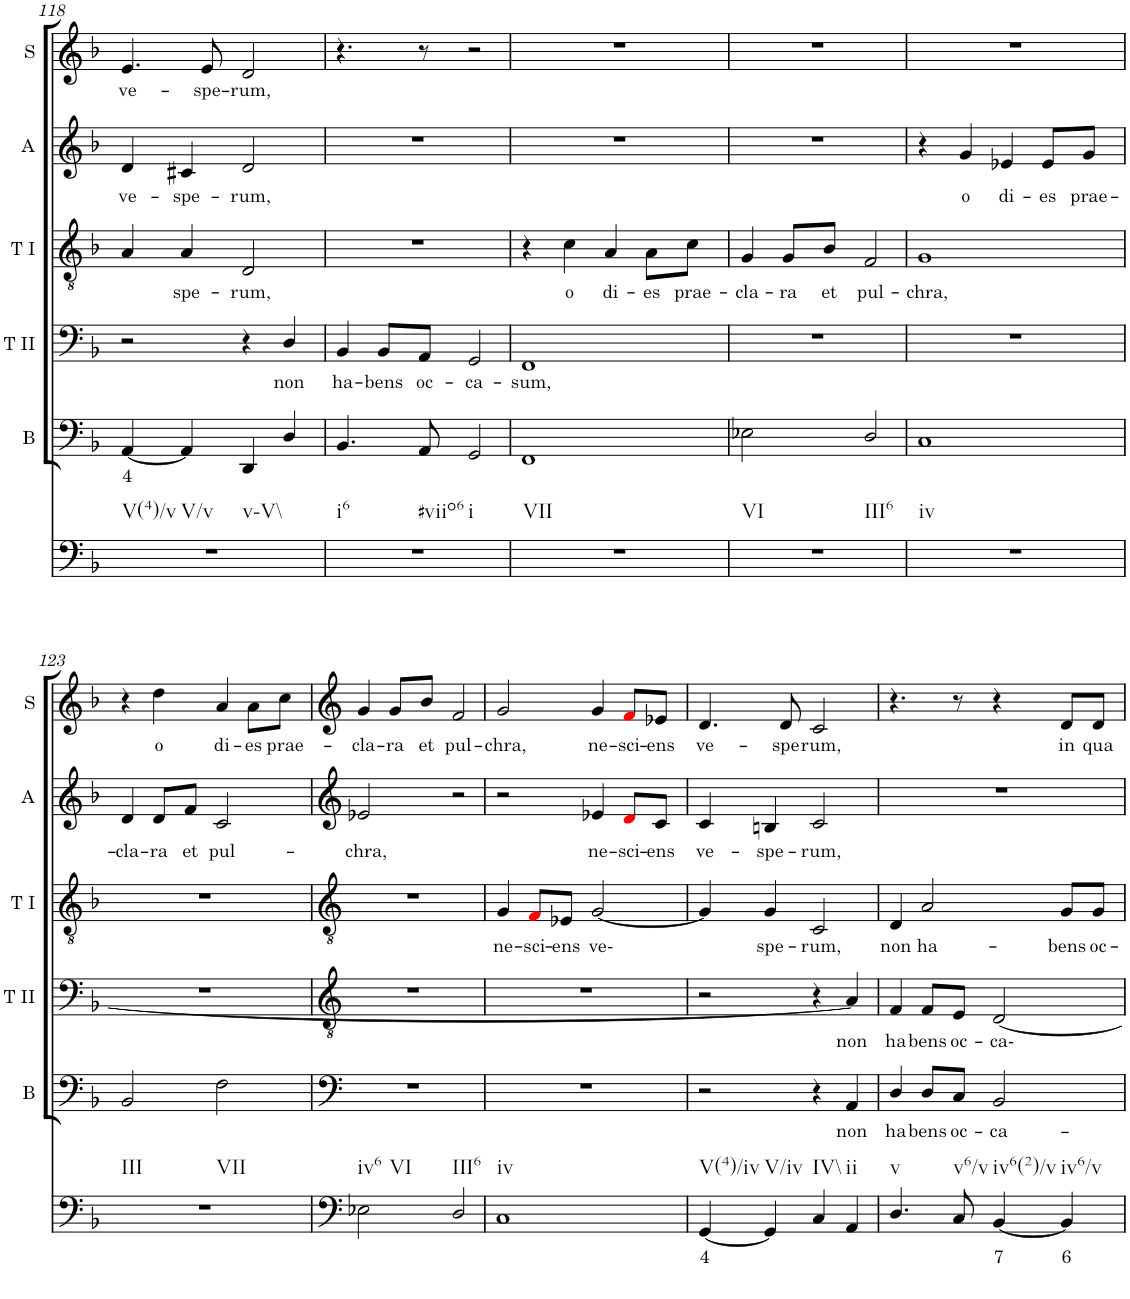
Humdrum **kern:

**kern	**text	**kern	**text	**kern	**text	**kern	**text	**kern	**text	**kern	**text
*part6	*part6	*part5	*part5	*part4	*part4	*part3	*part3	*part2	*part2	*part1	*part1
*staff6	*staff6	*staff5	*staff5	*staff4	*staff4	*staff3	*staff3	*staff2	*staff2	*staff1	*staff1
*I"Continuo	*	*I"Bass	*	*I"Tenor II	*	*I"Tenor I	*	*I"Alto	*	*I"Soprano	*
*	*	*I'B	*	*I'T II	*	*I'T I	*	*I'A	*	*I'S	*
!!LO:PB:g=z
*clefF4	*	*clefF4	*	*clefF4	*	*clefF4	*	*clefF4	*	*clefF4	*
*k[b-]	*	*k[b-]	*	*k[b-]	*	*k[b-]	*	*k[b-]	*	*k[b-]	*
*	*	*	*	*	*	*	*	*M4/4	*	*M4/4	*
=118	=118	=118	=118	=118	=118	=118	=118	=118	=118	=118	=118
!LO:TX:b:t=V(4)/v	!	!	!	!	!	!	!	!	!	!	!
!LO:TX:b:t=V/v	!	!	!	!	!	!	!	!	!	!	!
!LO:TX:b:t=v\\-V\\	!	!	!	!	!	!	!	!	!	!	!
!	!	!	!LO:LY:b	!	!	!	!	!	!LO:LY:b	!	!LO:LY:b
1r	.	[4AA/	4	2r	.	4A/	.	4d/	ve-	4.e/	ve-
!	!	!	!	!	!	!	!LO:LY:b	!	!LO:LY:b	!	!
.	.	4AA/]	.	.	.	4A/	spe-	4c#X/	spe-	.	.
!	!	!	!	!	!	!	!	!	!	!	!LO:LY:b
.	.	.	.	.	.	.	.	.	.	8e/	spe-
!	!	!	!	!	!	!	!LO:LY:b	!	!LO:LY:b	!	!LO:LY:b
.	.	4DD/	.	4r	.	2D/	rum,	2d/	rum,	2d/	rum,
!	!	!	!	!	!LO:LY:b	!	!	!	!	!	!
.	.	4D/	.	4D/	non	.	.	.	.	.	.
=119	=119	=119	=119	=119	=119	=119	=119	=119	=119	=119	=119
!LO:TX:b:t=i6	!	!	!	!	!	!	!	!	!	!	!
!LO:TX:b:t=#viio6	!	!	!	!	!	!	!	!	!	!	!
!LO:TX:b:t=i	!	!	!	!	!	!	!	!	!	!	!
!	!	!	!	!	!LO:LY:b	!	!	!	!	!	!
1r	.	4.BB-/	.	4BB-/	ha-	1r	.	1r	.	4.r	.
!	!	!	!	!	!LO:LY:b	!	!	!	!	!	!
.	.	.	.	8BB-/L	bens	.	.	.	.	.	.
!	!	!	!	!	!LO:LY:b	!	!	!	!	!	!
.	.	8AA/	.	8AA/J	oc-	.	.	.	.	8r	.
!	!	!	!	!	!LO:LY:b	!	!	!	!	!	!
.	.	2GG/	.	2GG/	ca-	.	.	.	.	2r	.
=120	=120	=120	=120	=120	=120	=120	=120	=120	=120	=120	=120
!LO:TX:b:t=VII	!	!	!	!	!	!	!	!	!	!	!
!	!	!	!	!	!LO:LY:b	!	!	!	!	!	!
1r	.	1FF	.	1FF	sum,	4r	.	1r	.	1r	.
!	!	!	!	!	!	!	!LO:LY:b	!	!	!	!
.	.	.	.	.	.	4c\	o	.	.	.	.
!	!	!	!	!	!	!	!LO:LY:b	!	!	!	!
.	.	.	.	.	.	4A/	di-	.	.	.	.
!	!	!	!	!	!	!	!LO:LY:b	!	!	!	!
.	.	.	.	.	.	8A\L	es	.	.	.	.
!	!	!	!	!	!	!	!LO:LY:b	!	!	!	!
.	.	.	.	.	.	8c\J	prae-	.	.	.	.
=121	=121	=121	=121	=121	=121	=121	=121	=121	=121	=121	=121
!LO:TX:b:t=VI	!	!	!	!	!	!	!	!	!	!	!
!LO:TX:b:t=III6	!	!	!	!	!	!	!	!	!	!	!
!	!	!	!	!	!	!	!LO:LY:b	!	!	!	!
1r	.	2E-X\	.	1r	.	4G/	cla-	1r	.	1r	.
!	!	!	!	!	!	!	!LO:LY:b	!	!	!	!
.	.	.	.	.	.	8G/L	ra	.	.	.	.
!	!	!	!	!	!	!	!LO:LY:b	!	!	!	!
.	.	.	.	.	.	8B-/J	et	.	.	.	.
!	!	!	!	!	!	!	!LO:LY:b	!	!	!	!
.	.	2D/	.	.	.	2F/	pul-	.	.	.	.
=122	=122	=122	=122	=122	=122	=122	=122	=122	=122	=122	=122
!LO:TX:b:t=iv	!	!	!	!	!	!	!	!	!	!	!
!	!	!	!	!	!	!	!LO:LY:b	!	!	!	!
1r	.	1C	.	1r	.	1G	chra,	4r	.	1r	.
!	!	!	!	!	!	!	!	!	!LO:LY:b	!	!
.	.	.	.	.	.	.	.	4g/	o	.	.
!	!	!	!	!	!	!	!	!	!LO:LY:b	!	!
.	.	.	.	.	.	.	.	4e-X/	di-	.	.
!	!	!	!	!	!	!	!	!	!LO:LY:b	!	!
.	.	.	.	.	.	.	.	8e-/L	es	.	.
!	!	!	!	!	!	!	!	!	!LO:LY:b	!	!
.	.	.	.	.	.	.	.	8g/J	prae-	.	.
!!LO:LB:g=z
=123	=123	=123	=123	=123	=123	=123	=123	=123	=123	=123	=123
!LO:TX:b:t=III	!	!	!	!	!	!	!	!	!	!	!
!LO:TX:b:t=VII	!	!	!	!	!	!	!	!	!	!	!
!	!	!	!	!	!	!	!	!	!LO:LY:b	!	!
1r	.	2BB-/	.	1r	.	1r	.	4d/	cla-	4r	.
!	!	!	!	!	!	!	!	!	!LO:LY:b	!	!LO:LY:b
.	.	.	.	.	.	.	.	8d/L	ra	4dd\	o
!	!	!	!	!	!	!	!	!	!LO:LY:b	!	!
.	.	.	.	.	.	.	.	8f/J	et	.	.
!	!	!	!	!	!	!	!	!	!LO:LY:b	!	!LO:LY:b
.	.	2F\	.	.	.	.	.	2c/	pul-	4a/	di-
!	!	!	!	!	!	!	!	!	!	!	!LO:LY:b
.	.	.	.	.	.	.	.	.	.	8a\L	es
!	!	!	!	!	!	!	!	!	!	!	!LO:LY:b
.	.	.	.	.	.	.	.	.	.	8cc\J	prae-
=124	=124	=124	=124	=124	=124	=124	=124	=124	=124	=124	=124
!LO:TX:b:t=iv6	!	!	!	!	!	!	!	!	!	!	!
!LO:TX:b:t=VI	!	!	!	!	!	!	!	!	!	!	!
!	!	!	!	!	!	!	!	!	!LO:LY:b	!	!LO:LY:b
2E-X\	.	1r	.	1r	.	1r	.	2e-X/	chra,	4g/	cla-
!	!	!	!	!	!	!	!	!	!	!	!LO:LY:b
.	.	.	.	.	.	.	.	.	.	8g/L	ra
!	!	!	!	!	!	!	!	!	!	!	!LO:LY:b
.	.	.	.	.	.	.	.	.	.	8b-/J	et
!LO:TX:b:t=III6	!	!	!	!	!	!	!	!	!	!	!
!	!	!	!	!	!	!	!	!	!	!	!LO:LY:b
2D/	.	.	.	.	.	.	.	2r	.	2f/	pul-
=125	=125	=125	=125	=125	=125	=125	=125	=125	=125	=125	=125
!LO:TX:b:t=iv	!	!	!	!	!	!	!	!	!	!	!
!	!	!	!	!	!	!	!LO:LY:b	!	!	!	!LO:LY:b
1C	.	1r	.	1r	.	4G/	ne-	2r	.	2g/	chra,
!	!	!	!	!	!	!	!LO:LY:b	!	!	!	!
.	.	.	.	.	.	8Fi/L	sci-	.	.	.	.
!	!	!	!	!	!	!	!LO:LY:b	!	!	!	!
.	.	.	.	.	.	8E-X/J	ens	.	.	.	.
!	!	!	!	!	!	!	!LO:LY:b	!	!LO:LY:b	!	!LO:LY:b
.	.	.	.	.	.	[2G/	ve-	4e-X/	ne-	4g/	ne-
!	!	!	!	!	!	!	!	!	!LO:LY:b	!	!LO:LY:b
.	.	.	.	.	.	.	.	8di/L	sci-	8fi/L	sci-
!	!	!	!	!	!	!	!	!	!LO:LY:b	!	!LO:LY:b
.	.	.	.	.	.	.	.	8c/J	ens	8e-X/J	ens
=126	=126	=126	=126	=126	=126	=126	=126	=126	=126	=126	=126
!LO:TX:b:t=V(4)/iv	!	!	!	!	!	!	!	!	!	!	!
!	!LO:LY:b	!	!	!	!	!	!	!	!LO:LY:b	!	!LO:LY:b
[4GG/	4	2r	.	2r	.	4G/]	.	4c/	ve-	4.d/	ve-
!LO:TX:b:t=V/iv	!	!	!	!	!	!	!	!	!	!	!
!	!	!	!	!	!	!	!LO:LY:b	!	!LO:LY:b	!	!
4GG/]	.	.	.	.	.	4G/	spe-	4Bn/	spe-	.	.
!	!	!	!	!	!	!	!	!	!	!	!LO:LY:b
.	.	.	.	.	.	.	.	.	.	8d/	spe-
!LO:TX:b:t=IV\\	!	!	!	!	!	!	!	!	!	!	!
!	!	!	!	!	!	!	!LO:LY:b	!	!LO:LY:b	!	!LO:LY:b
4C/	.	4r	.	4r	.	2C/	rum,	2c/	rum,	2c/	rum,
!LO:TX:b:t=ii	!	!	!	!	!	!	!	!	!	!	!
!	!	!	!LO:LY:b	!	!LO:LY:b	!	!	!	!	!	!
4AA/	.	4AA/	non	4A/]	non	.	.	.	.	.	.
=127	=127	=127	=127	=127	=127	=127	=127	=127	=127	=127	=127
!LO:TX:b:t=v	!	!	!	!	!	!	!	!	!	!	!
!	!	!	!LO:LY:b	!	!LO:LY:b	!	!LO:LY:b	!	!	!	!
4.D/	.	4D/	ha-	4F/	ha-	4D/	non	1r	.	4.r	.
!	!	!	!LO:LY:b	!	!LO:LY:b	!	!LO:LY:b	!	!	!	!
.	.	8D/L	bens	8F/L	bens	2A/	ha-	.	.	.	.
!LO:TX:b:t=v6/v	!	!	!	!	!	!	!	!	!	!	!
!	!	!	!LO:LY:b	!	!LO:LY:b	!	!	!	!	!	!
8C/	.	8C/J	oc-	8E/J	oc-	.	.	.	.	8r	.
!LO:TX:b:t=iv6(2)/v	!	!	!	!	!	!	!	!	!	!	!
!	!LO:LY:b	!	!LO:LY:b	!	!LO:LY:b	!	!	!	!	!	!
[4BB-/	7	2BB-/	ca-	[2D/	ca-	.	.	.	.	4r	.
!LO:TX:b:t=iv6/v	!	!	!	!	!	!	!	!	!	!	!
!	!LO:LY:b	!	!	!	!	!	!LO:LY:b	!	!	!	!LO:LY:b
4BB-/]	6	.	.	.	.	8G/L	bens	.	.	8d/L	in
!	!	!	!	!	!	!	!LO:LY:b	!	!	!	!LO:LY:b
.	.	.	.	.	.	8G/J	oc-	.	.	8d/J	qua
=	=	=	=	=	=	=	=	=	=	=	=
*-	*-	*-	*-	*-	*-	*-	*-	*-	*-	*-	*-
